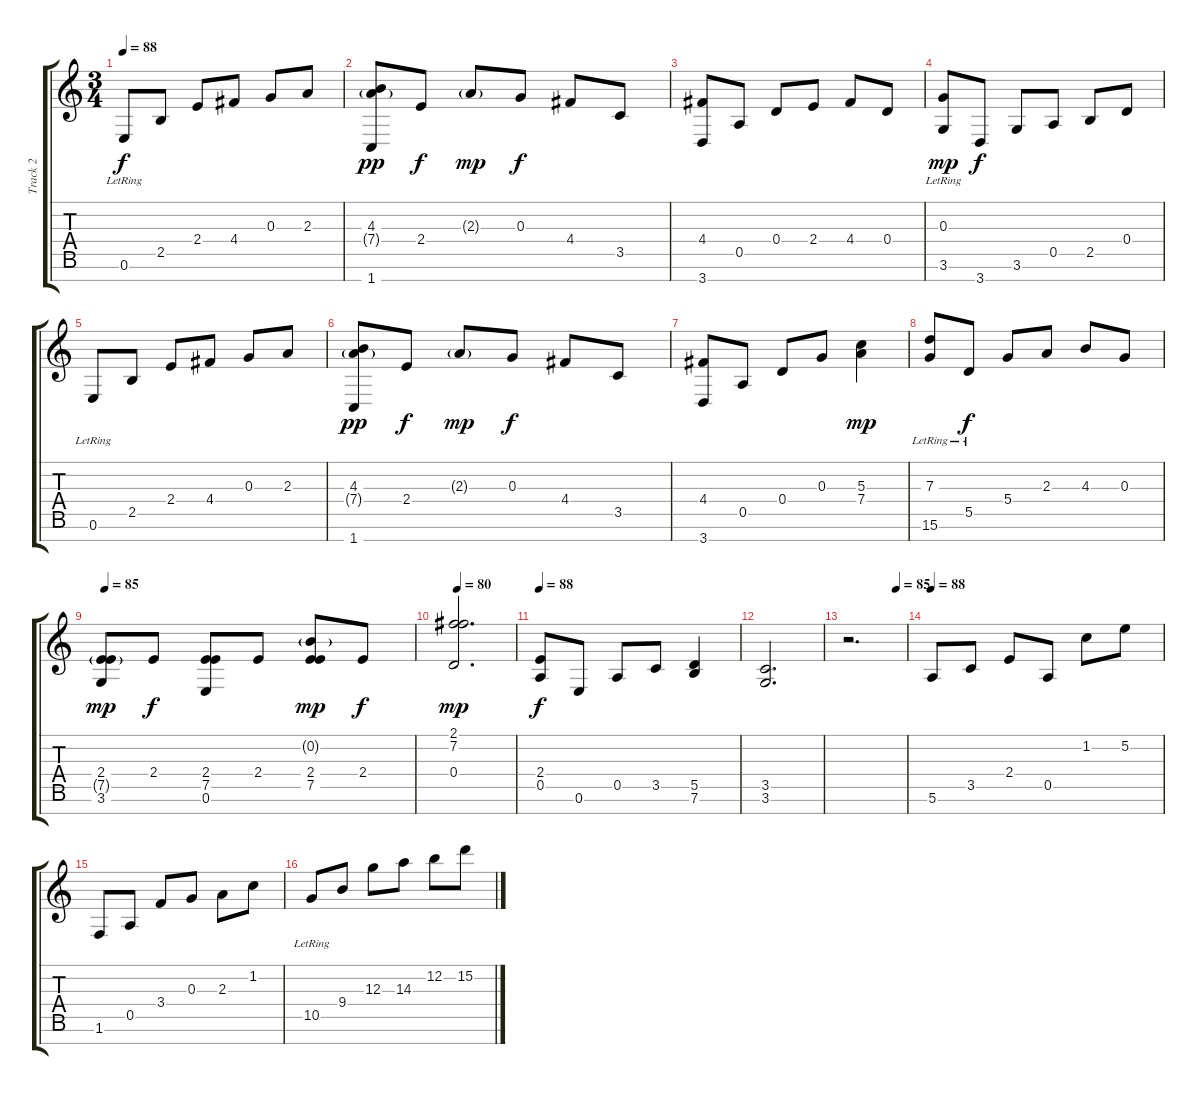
\track ("Track 2" "Track 2") {instrument acousticguitarsteel}
\staff {score tabs}
\tuning (E4 B3 G3 D3 A2 E2 B1) {hide}
\ts (3 4)
\tempo 88
\clef g2
\ks c
0.6{lr}.8{dy f} 2.5.8 2.4.8 4.4.8 0.3.8 2.3.8 |
(4.3 7.4{g} 1.7).8{dy pp} 2.4.8{dy f} 2.3{g}.8{dy mp} 0.3.8{dy f} 4.4.8 3.5.8 |
(4.4 3.7).8 0.5.8 0.4.8 2.4.8 4.4.8 0.4.8 |
(0.3 3.6{lr}).8{dy mp} 3.7.8{dy f} 3.6.8 0.5.8 2.5.8 0.4.8 |
0.6{lr}.8 2.5.8 2.4.8 4.4.8 0.3.8 2.3.8 |
(4.3 7.4{g} 1.7).8{dy pp} 2.4.8{dy f} 2.3{g}.8{dy mp} 0.3.8{dy f} 4.4.8 3.5.8 |
(4.4 3.7).8 0.5.8 0.4.8 0.3.8 (5.3 7.4).4{dy mp} |
(7.3 15.6{lr}).8 5.5{lr}.8{dy f} 5.4.8 2.3.8 4.3.8 0.3.8 |
\tempo 85
(2.4 7.5{g} 3.6).8{dy mp} 2.4.8{dy f} (2.4 7.5 0.6).8 2.4.8 (0.2{g} 2.4 7.5).8{dy mp} 2.4.8{dy f} |
\tempo 80
(2.1 7.2 0.4).2{d dy mp} |
\tempo 88
(2.4 0.5).8{dy f} 0.6.8 0.5.8 3.5.8 (5.5 7.6).4 |
(3.5 3.6).2{d} |
\tempo (85 0.8333333333333334)
r.2{d} |
\tempo 88
5.6.8 3.5.8 2.4.8 0.5.8 1.2.8 5.2.8 |
1.6.8 0.5.8 3.4.8 0.3.8 2.3.8 1.2.8 |
10.5{lr}.8 9.4.8 12.3.8 14.3.8 12.2.8 15.2.8
